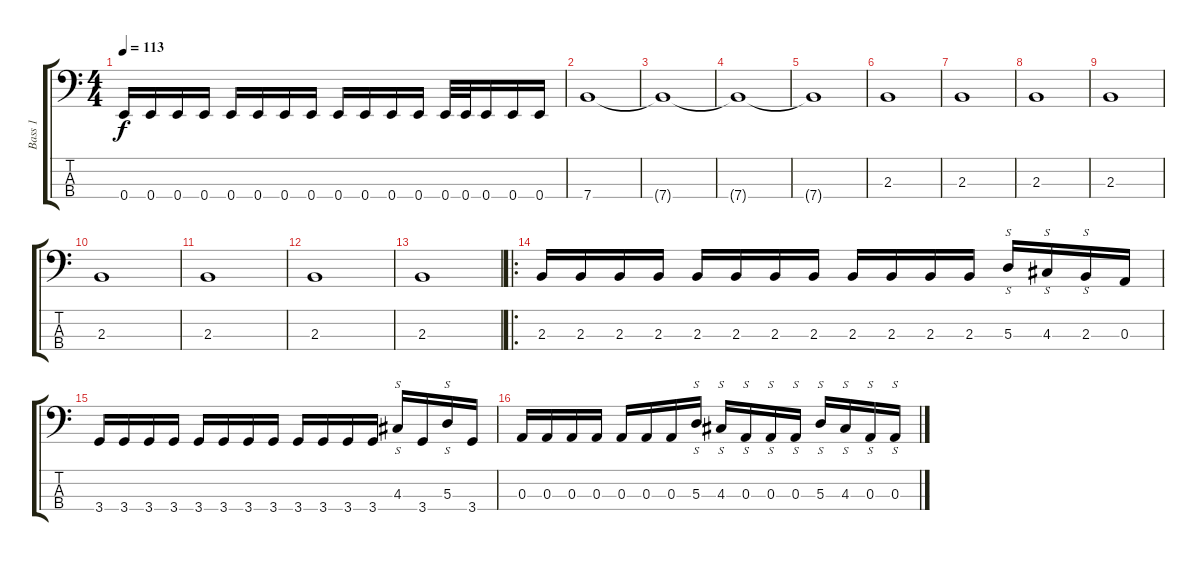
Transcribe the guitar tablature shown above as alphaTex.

\track ("Bass 1" "Bass 1") {instrument electricbassfinger}
\staff {score tabs}
\tuning (G2 D2 A1 E1) {hide}
\ts (4 4)
\tempo 113
\clef f4
\ks c
0.4.16{dy f} 0.4.16 0.4.16 0.4.16 0.4.16 0.4.16 0.4.16 0.4.16 0.4.16 0.4.16 0.4.16 0.4.16 0.4.32 0.4.32 0.4.16 0.4.16 0.4.16 |
7.4.1 |
7.4{t}.1 |
7.4{t}.1 |
7.4{t}.1 |
2.3.1 |
2.3.1 |
2.3.1 |
2.3.1 |
2.3.1 |
2.3.1 |
2.3.1 |
2.3.1 |
\ro
2.3.16 2.3.16 2.3.16 2.3.16 2.3.16 2.3.16 2.3.16 2.3.16 2.3.16 2.3.16 2.3.16 2.3.16 5.3.16{s} 4.3.16{s} 2.3.16{s} 0.3.16 |
3.4.16 3.4.16 3.4.16 3.4.16 3.4.16 3.4.16 3.4.16 3.4.16 3.4.16 3.4.16 3.4.16 3.4.16 4.3.16{s} 3.4.16 5.3.16{s} 3.4.16 |
0.3.16 0.3.16 0.3.16 0.3.16 0.3.16 0.3.16 0.3.16 5.3.16{s} 4.3.16{s} 0.3.16{s} 0.3.16{s} 0.3.16{s} 5.3.16{s} 4.3.16{s} 0.3.16{s} 0.3.16{s}
